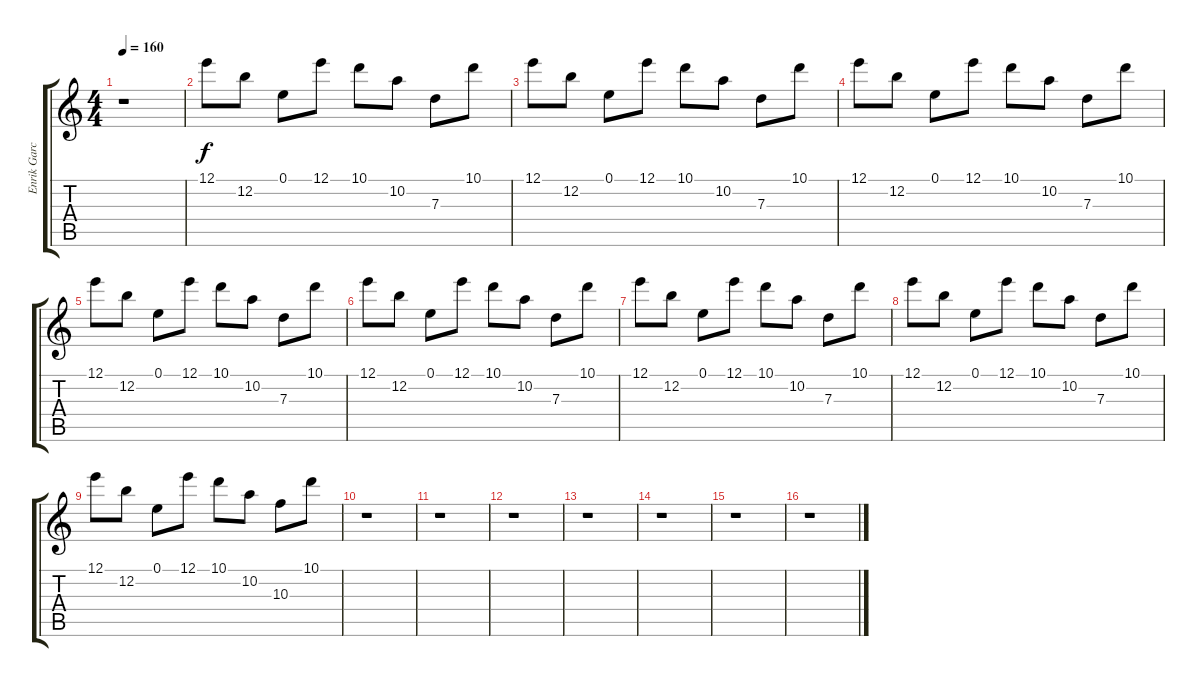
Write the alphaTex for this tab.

\track ("Enrik Garcia" "Enrik Garc") {instrument electricguitarmuted}
\staff {score tabs}
\tuning (E4 B3 G3 D3 A2 E2) {hide}
\ts (4 4)
\tempo 160
\clef g2
\ks c
r.1{dy f} |
12.1.8 12.2.8 0.1.8 12.1.8 10.1.8 10.2.8 7.3.8 10.1.8 |
12.1.8 12.2.8 0.1.8 12.1.8 10.1.8 10.2.8 7.3.8 10.1.8 |
12.1.8 12.2.8 0.1.8 12.1.8 10.1.8 10.2.8 7.3.8 10.1.8 |
12.1.8 12.2.8 0.1.8 12.1.8 10.1.8 10.2.8 7.3.8 10.1.8 |
12.1.8 12.2.8 0.1.8 12.1.8 10.1.8 10.2.8 7.3.8 10.1.8 |
12.1.8 12.2.8 0.1.8 12.1.8 10.1.8 10.2.8 7.3.8 10.1.8 |
12.1.8 12.2.8 0.1.8 12.1.8 10.1.8 10.2.8 7.3.8 10.1.8 |
12.1.8 12.2.8 0.1.8 12.1.8 10.1.8 10.2.8 10.3.8 10.1.8 |
r.1 |
r.1 |
r.1 |
r.1 |
r.1 |
r.1 |
r.1
